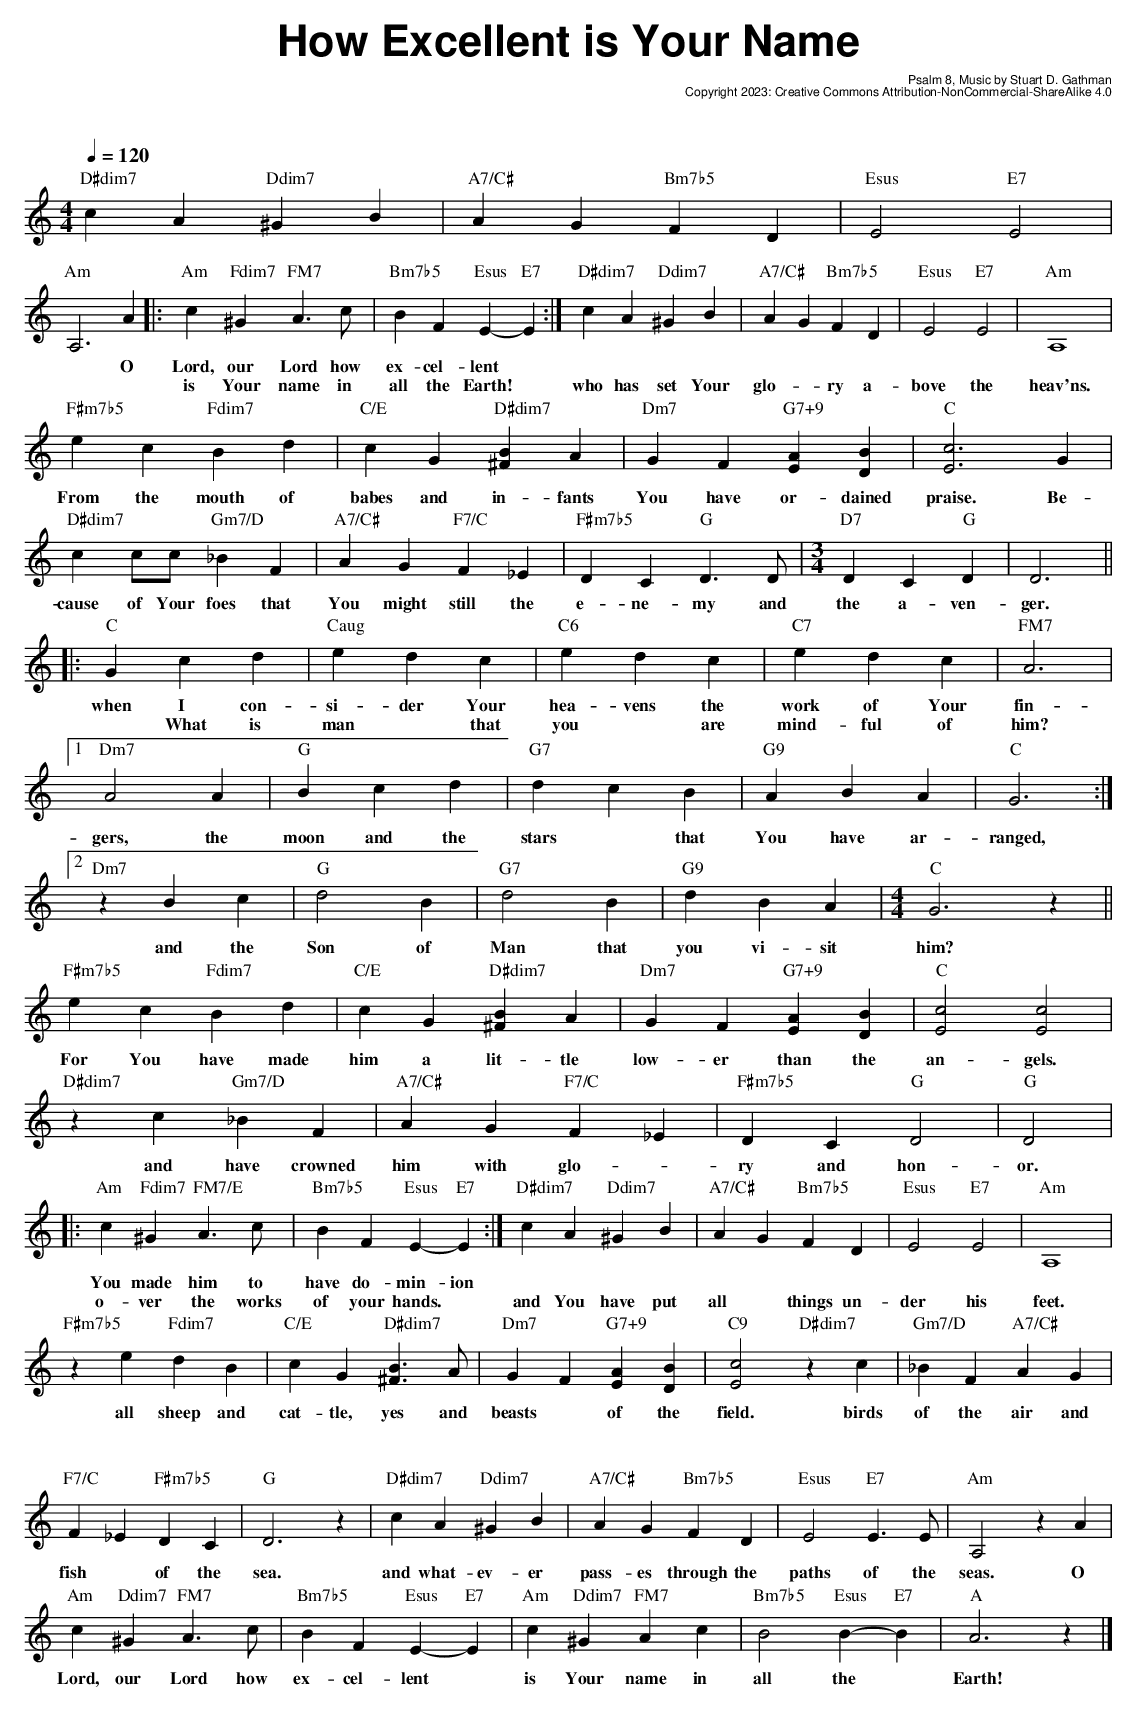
X:1
T: How Excellent is Your Name
C: Psalm 8, Music by Stuart D. Gathman
C: Copyright 2023: Creative Commons Attribution-NonCommercial-ShareAlike 4.0
M: 4/4
L: 1/4
Q: 1/4=120
K: C
V:1
"D#dim7"c A "Ddim7"^G B |"A7/C#"A G "Bm7b5"FD|"Esus"E2 "E7"E2|
"Am"A,3 A|:"Am"c "Fdim7"^G "FM7"A>c|"Bm7b5"B F "Esus"E-"E7"E :|"D#dim7"c A "Ddim7"^G B |"A7/C#"A G "Bm7b5"FD|"Esus"E2 "E7"E2|"Am"A,4|
w: * O| Lord, our Lord how|ex-cel-lent| * | * | * | * |
w: *  | is Your name in|all the Earth!| who has set Your|glo-* ry a-|bove the|heav'ns.|
V:1
"F#m7b5"e c "Fdim7"B d|"C/E"c G "D#dim7"[^FB] A|"Dm7"G F "G7+9"[EA][DB]|"C"[Ec]3 G|
w: From the mouth of|babes and in-fants| You have or-dained|praise. Be-|
V:1
"D#dim7"cc/c/"Gm7/D"_BF|"A7/C#"AG"F7/C"F_E|"F#m7b5"DC"G"D>D|[M:3/4]"D7"DC"G"D|D3||
w: cause of Your foes that|You might still the|e-ne-my and|the a-ven-|ger.|
V:1
|:"C"Gcd|"Caug"edc|"C6"edc|"C7"edc|"FM7"A3 |
w: when I con-|si-der Your|hea-vens the|work of Your|fin-|
w: * What is  |man* that|you* are      |mind-ful of|him? |
V:1
[1"Dm7"A2 A|"G"Bcd|"G7"dcB|"G9"ABA|"C"G3:|
w: gers, the | moon and the|stars* that|You have ar-|ranged,|
[2"Dm7"z Bc|"G"d2B|"G7"d2B|"G9"dBA|[M:4/4]"C"G3z||
w: and the | Son of|Man that|you vi-sit|him?|
V:1
"F#m7b5"e c "Fdim7"B d|"C/E"c G "D#dim7"[B^F] A|"Dm7"GF"G7+9"[EA][DB]|"C"[Ec]2[Ec]2 |
w: For You have made|him a lit-tle|low-er than the|an-gels.|
"D#dim7"z c"Gm7/D"_B F|"A7/C#"A G"F7/C"F_E|"F#m7b5"D C"G"D2|"G"D2 |
w:  and have crowned|him with glo-*|ry and hon-|or.|
|:"Am"c "Fdim7"^G "FM7/E"A>c|"Bm7b5"B F "Esus"E-"E7"E:|"D#dim7"cA"Ddim7"^GB|"A7/C#"AG"Bm7b5"FD|"Esus"E2 "E7"E2|"Am"A,4|
w: You made him to|have do-min-ion| * | * | * | * |
w: o-ver the works|of your hands.|and You have put|all* things un-|der his|feet. |
"F#m7b5"ze"Fdim7"d B|"C/E"cG"D#dim7"[^FB]>A|"Dm7"GF"G7+9"[EA][DB]|"C9"[Ec]2"D#dim7"zc|"Gm7/D"_B F"A7/C#"A G|
w: all sheep and|cat-tle, yes and|beasts* of the|field. birds| of the air and |
"F7/C"F _E"F#m7b5"D C|"G"D3z|"D#dim7"c A "Ddim7"^GB|"A7/C#"A G "Bm7b5"F D|"Esus"E2 "E7"E>E|"Am"A,2 z A|
w: fish* of the|sea. |and what- ev-er| pass-es through the|paths of the|seas. O|
"Am"c "Ddim7"^G "FM7"A>c|"Bm7b5"B F "Esus"E-"E7"E|"Am"c "Ddim7"^G "FM7"Ac|"Bm7b5"B2 "Esus"B-"E7"B|"A"A3z|]
w: Lord, our Lord how|ex-cel-lent|is Your name in|all the|Earth!|
